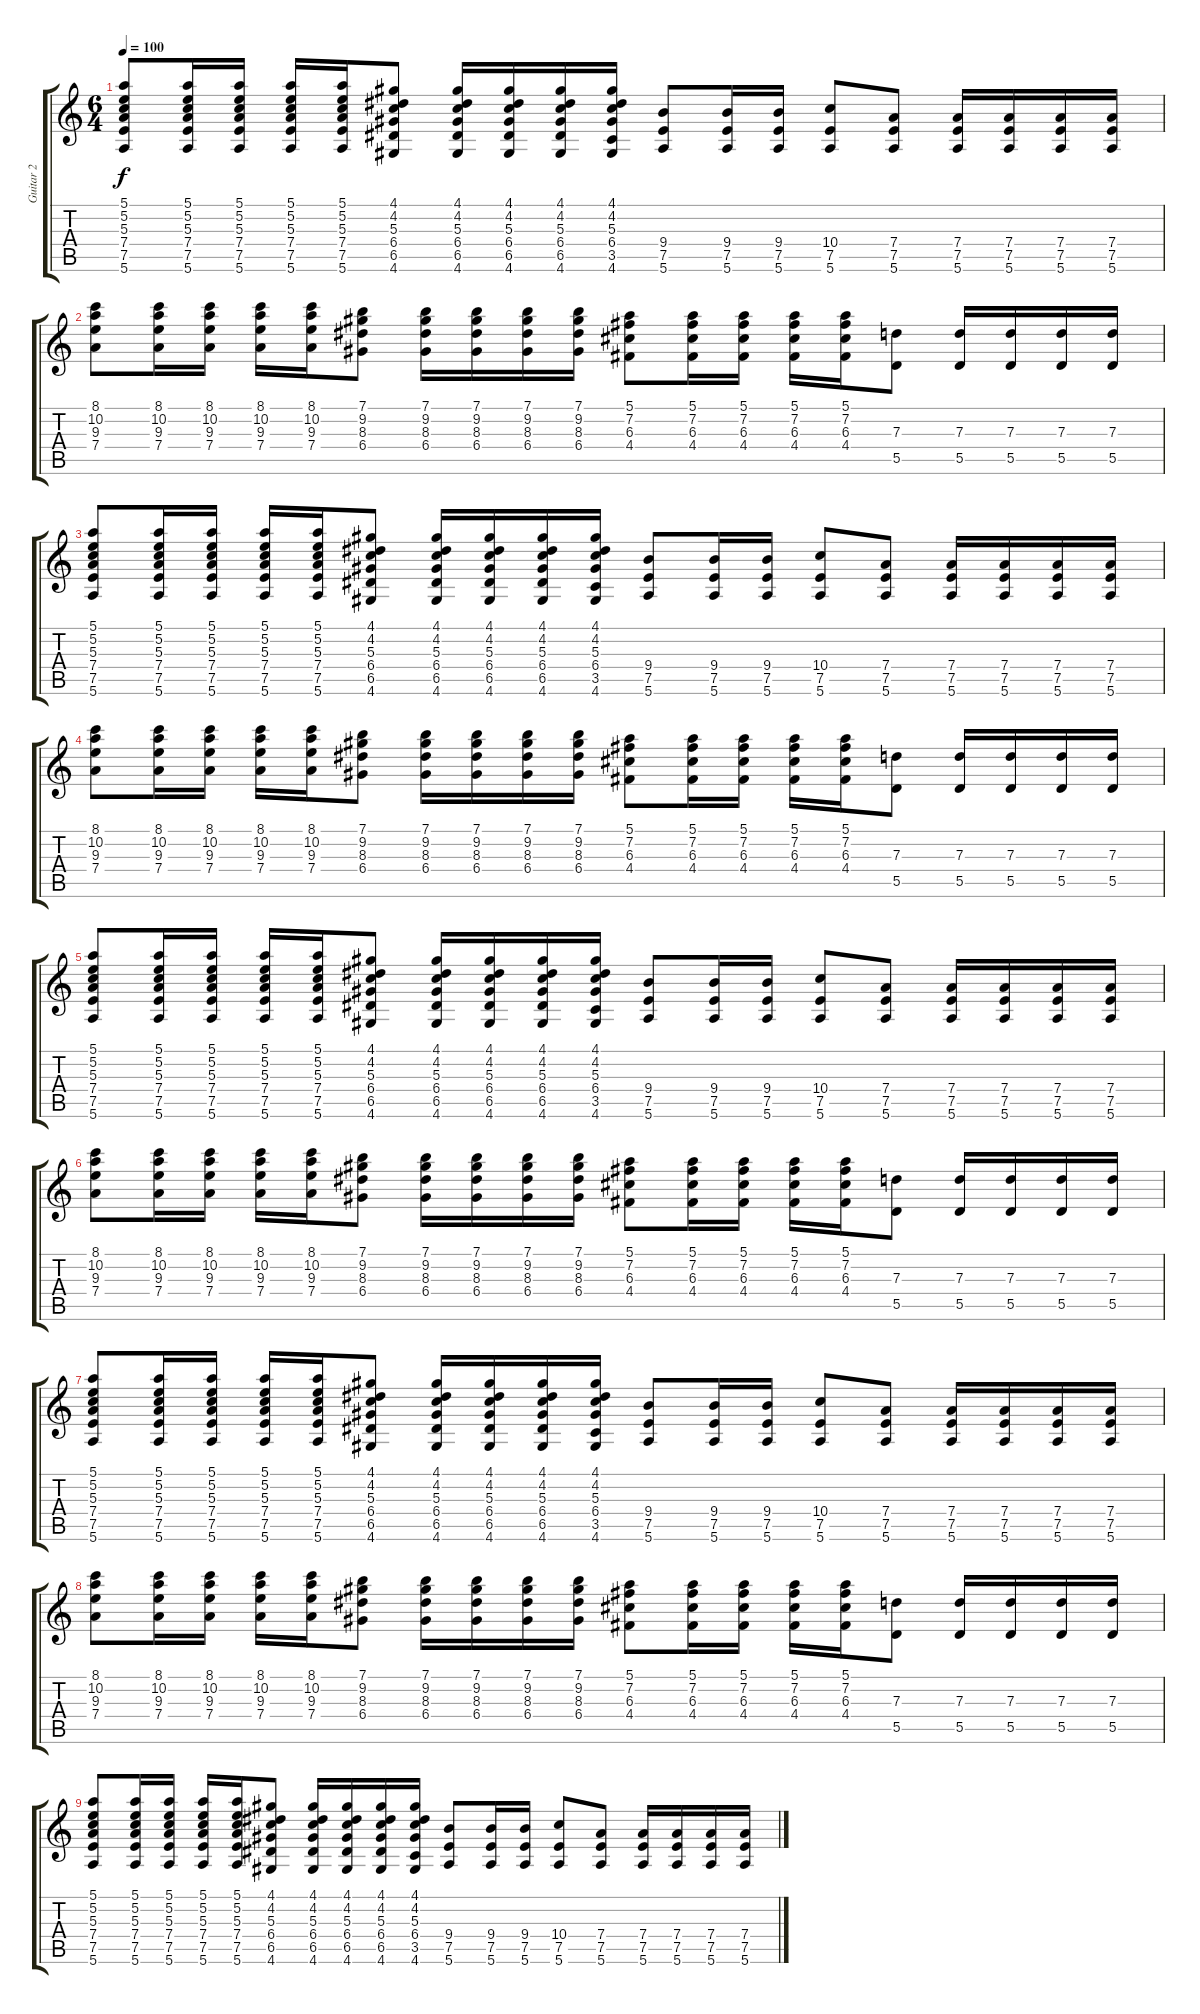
\track ("Guitar 2" "Guitar 2") {instrument distortionguitar}
\staff {score tabs}
\tuning (E4 B3 G3 D3 A2 E2) {hide}
\ts (6 4)
\tempo 100
\clef g2
\ks c
(5.1 5.2 5.3 7.4 7.5 5.6).8{dy f} (5.1 5.2 5.3 7.4 7.5 5.6).16 (5.1 5.2 5.3 7.4 7.5 5.6).16 (5.1 5.2 5.3 7.4 7.5 5.6).16 (5.1 5.2 5.3 7.4 7.5 5.6).16 (4.1 4.2 5.3 6.4 6.5 4.6).8 (4.1 4.2 5.3 6.4 6.5 4.6).16 (4.1 4.2 5.3 6.4 6.5 4.6).16 (4.1 4.2 5.3 6.4 6.5 4.6).16 (4.1 4.2 5.3 6.4 3.5 4.6).16 (9.4 7.5 5.6).8 (9.4 7.5 5.6).16 (9.4 7.5 5.6).16 (10.4 7.5 5.6).8 (7.4 7.5 5.6).8 (7.4 7.5 5.6).16 (7.4 7.5 5.6).16 (7.4 7.5 5.6).16 (7.4 7.5 5.6).16 |
(8.1 10.2 9.3 7.4).8 (8.1 10.2 9.3 7.4).16 (8.1 10.2 9.3 7.4).16 (8.1 10.2 9.3 7.4).16 (8.1 10.2 9.3 7.4).16 (7.1 9.2 8.3 6.4).8 (7.1 9.2 8.3 6.4).16 (7.1 9.2 8.3 6.4).16 (7.1 9.2 8.3 6.4).16 (7.1 9.2 8.3 6.4).16 (5.1 7.2 6.3 4.4).8 (5.1 7.2 6.3 4.4).16 (5.1 7.2 6.3 4.4).16 (5.1 7.2 6.3 4.4).16 (5.1 7.2 6.3 4.4).16 (7.3 5.5).8 (7.3 5.5).16 (7.3 5.5).16 (7.3 5.5).16 (7.3 5.5).16 |
(5.1 5.2 5.3 7.4 7.5 5.6).8 (5.1 5.2 5.3 7.4 7.5 5.6).16 (5.1 5.2 5.3 7.4 7.5 5.6).16 (5.1 5.2 5.3 7.4 7.5 5.6).16 (5.1 5.2 5.3 7.4 7.5 5.6).16 (4.1 4.2 5.3 6.4 6.5 4.6).8 (4.1 4.2 5.3 6.4 6.5 4.6).16 (4.1 4.2 5.3 6.4 6.5 4.6).16 (4.1 4.2 5.3 6.4 6.5 4.6).16 (4.1 4.2 5.3 6.4 3.5 4.6).16 (9.4 7.5 5.6).8 (9.4 7.5 5.6).16 (9.4 7.5 5.6).16 (10.4 7.5 5.6).8 (7.4 7.5 5.6).8 (7.4 7.5 5.6).16 (7.4 7.5 5.6).16 (7.4 7.5 5.6).16 (7.4 7.5 5.6).16 |
(8.1 10.2 9.3 7.4).8 (8.1 10.2 9.3 7.4).16 (8.1 10.2 9.3 7.4).16 (8.1 10.2 9.3 7.4).16 (8.1 10.2 9.3 7.4).16 (7.1 9.2 8.3 6.4).8 (7.1 9.2 8.3 6.4).16 (7.1 9.2 8.3 6.4).16 (7.1 9.2 8.3 6.4).16 (7.1 9.2 8.3 6.4).16 (5.1 7.2 6.3 4.4).8 (5.1 7.2 6.3 4.4).16 (5.1 7.2 6.3 4.4).16 (5.1 7.2 6.3 4.4).16 (5.1 7.2 6.3 4.4).16 (7.3 5.5).8 (7.3 5.5).16 (7.3 5.5).16 (7.3 5.5).16 (7.3 5.5).16 |
(5.1 5.2 5.3 7.4 7.5 5.6).8 (5.1 5.2 5.3 7.4 7.5 5.6).16 (5.1 5.2 5.3 7.4 7.5 5.6).16 (5.1 5.2 5.3 7.4 7.5 5.6).16 (5.1 5.2 5.3 7.4 7.5 5.6).16 (4.1 4.2 5.3 6.4 6.5 4.6).8 (4.1 4.2 5.3 6.4 6.5 4.6).16 (4.1 4.2 5.3 6.4 6.5 4.6).16 (4.1 4.2 5.3 6.4 6.5 4.6).16 (4.1 4.2 5.3 6.4 3.5 4.6).16 (9.4 7.5 5.6).8 (9.4 7.5 5.6).16 (9.4 7.5 5.6).16 (10.4 7.5 5.6).8 (7.4 7.5 5.6).8 (7.4 7.5 5.6).16 (7.4 7.5 5.6).16 (7.4 7.5 5.6).16 (7.4 7.5 5.6).16 |
(8.1 10.2 9.3 7.4).8 (8.1 10.2 9.3 7.4).16 (8.1 10.2 9.3 7.4).16 (8.1 10.2 9.3 7.4).16 (8.1 10.2 9.3 7.4).16 (7.1 9.2 8.3 6.4).8 (7.1 9.2 8.3 6.4).16 (7.1 9.2 8.3 6.4).16 (7.1 9.2 8.3 6.4).16 (7.1 9.2 8.3 6.4).16 (5.1 7.2 6.3 4.4).8 (5.1 7.2 6.3 4.4).16 (5.1 7.2 6.3 4.4).16 (5.1 7.2 6.3 4.4).16 (5.1 7.2 6.3 4.4).16 (7.3 5.5).8 (7.3 5.5).16 (7.3 5.5).16 (7.3 5.5).16 (7.3 5.5).16 |
(5.1 5.2 5.3 7.4 7.5 5.6).8 (5.1 5.2 5.3 7.4 7.5 5.6).16 (5.1 5.2 5.3 7.4 7.5 5.6).16 (5.1 5.2 5.3 7.4 7.5 5.6).16 (5.1 5.2 5.3 7.4 7.5 5.6).16 (4.1 4.2 5.3 6.4 6.5 4.6).8 (4.1 4.2 5.3 6.4 6.5 4.6).16 (4.1 4.2 5.3 6.4 6.5 4.6).16 (4.1 4.2 5.3 6.4 6.5 4.6).16 (4.1 4.2 5.3 6.4 3.5 4.6).16 (9.4 7.5 5.6).8 (9.4 7.5 5.6).16 (9.4 7.5 5.6).16 (10.4 7.5 5.6).8 (7.4 7.5 5.6).8 (7.4 7.5 5.6).16 (7.4 7.5 5.6).16 (7.4 7.5 5.6).16 (7.4 7.5 5.6).16 |
(8.1 10.2 9.3 7.4).8 (8.1 10.2 9.3 7.4).16 (8.1 10.2 9.3 7.4).16 (8.1 10.2 9.3 7.4).16 (8.1 10.2 9.3 7.4).16 (7.1 9.2 8.3 6.4).8 (7.1 9.2 8.3 6.4).16 (7.1 9.2 8.3 6.4).16 (7.1 9.2 8.3 6.4).16 (7.1 9.2 8.3 6.4).16 (5.1 7.2 6.3 4.4).8 (5.1 7.2 6.3 4.4).16 (5.1 7.2 6.3 4.4).16 (5.1 7.2 6.3 4.4).16 (5.1 7.2 6.3 4.4).16 (7.3 5.5).8 (7.3 5.5).16 (7.3 5.5).16 (7.3 5.5).16 (7.3 5.5).16 |
(5.1 5.2 5.3 7.4 7.5 5.6).8 (5.1 5.2 5.3 7.4 7.5 5.6).16 (5.1 5.2 5.3 7.4 7.5 5.6).16 (5.1 5.2 5.3 7.4 7.5 5.6).16 (5.1 5.2 5.3 7.4 7.5 5.6).16 (4.1 4.2 5.3 6.4 6.5 4.6).8 (4.1 4.2 5.3 6.4 6.5 4.6).16 (4.1 4.2 5.3 6.4 6.5 4.6).16 (4.1 4.2 5.3 6.4 6.5 4.6).16 (4.1 4.2 5.3 6.4 3.5 4.6).16 (9.4 7.5 5.6).8 (9.4 7.5 5.6).16 (9.4 7.5 5.6).16 (10.4 7.5 5.6).8 (7.4 7.5 5.6).8 (7.4 7.5 5.6).16 (7.4 7.5 5.6).16 (7.4 7.5 5.6).16 (7.4 7.5 5.6).16
